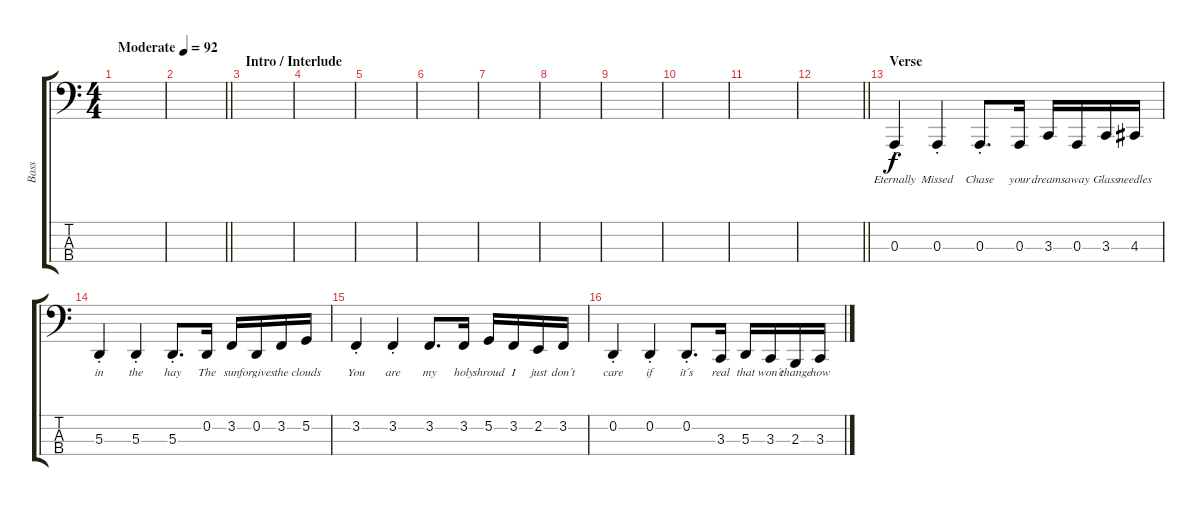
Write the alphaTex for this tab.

\track ("Bass" "Bass") {instrument lead2sawtooth}
\staff {score tabs}
\tuning (G2 D2 A1 E1) {hide}
\ts (4 4)
\tempo (92 "Moderate")
\clef f4
\ks c
|
\barLineRight lightlight
|
\section ("" "Intro / Interlude")
|
|
|
|
|
|
|
|
|
\barLineRight lightlight
|
\section ("" "Verse")
0.3{st}.4{lyrics (0 "Eternally") lyrics (1 "") lyrics (2 "") lyrics (3 "") lyrics (4 "")} 0.3{st}.4{lyrics (0 "Missed") lyrics (1 "") lyrics (2 "") lyrics (3 "") lyrics (4 "")} 0.3{st}.8{d lyrics (0 "Chase") lyrics (1 "") lyrics (2 "") lyrics (3 "") lyrics (4 "")} 0.3.16{lyrics (0 "your") lyrics (1 "") lyrics (2 "") lyrics (3 "") lyrics (4 "")} 3.3.16{lyrics (0 "dreams") lyrics (1 "") lyrics (2 "") lyrics (3 "") lyrics (4 "")} 0.3.16{lyrics (0 "away") lyrics (1 "") lyrics (2 "") lyrics (3 "") lyrics (4 "")} 3.3.16{lyrics (0 "Glass") lyrics (1 "") lyrics (2 "") lyrics (3 "") lyrics (4 "")} 4.3.16{lyrics (0 "needles") lyrics (1 "") lyrics (2 "") lyrics (3 "") lyrics (4 "")} |
5.3{st}.4{lyrics (0 "in") lyrics (1 "") lyrics (2 "") lyrics (3 "") lyrics (4 "")} 5.3{st}.4{lyrics (0 "the") lyrics (1 "") lyrics (2 "") lyrics (3 "") lyrics (4 "")} 5.3{st}.8{d lyrics (0 "hay") lyrics (1 "") lyrics (2 "") lyrics (3 "") lyrics (4 "")} 0.2.16{lyrics (0 "The") lyrics (1 "") lyrics (2 "") lyrics (3 "") lyrics (4 "")} 3.2.16{lyrics (0 "sun") lyrics (1 "") lyrics (2 "") lyrics (3 "") lyrics (4 "")} 0.2.16{lyrics (0 "forgives") lyrics (1 "") lyrics (2 "") lyrics (3 "") lyrics (4 "")} 3.2.16{lyrics (0 "the") lyrics (1 "") lyrics (2 "") lyrics (3 "") lyrics (4 "")} 5.2.16{lyrics (0 "clouds") lyrics (1 "") lyrics (2 "") lyrics (3 "") lyrics (4 "")} |
3.2{st}.4{lyrics (0 "You") lyrics (1 "") lyrics (2 "") lyrics (3 "") lyrics (4 "")} 3.2{st}.4{lyrics (0 "are") lyrics (1 "") lyrics (2 "") lyrics (3 "") lyrics (4 "")} 3.2.8{d lyrics (0 "my") lyrics (1 "") lyrics (2 "") lyrics (3 "") lyrics (4 "")} 3.2.16{lyrics (0 "holy") lyrics (1 "") lyrics (2 "") lyrics (3 "") lyrics (4 "")} 5.2.16{lyrics (0 "shroud") lyrics (1 "") lyrics (2 "") lyrics (3 "") lyrics (4 "")} 3.2.16{lyrics (0 "I") lyrics (1 "") lyrics (2 "") lyrics (3 "") lyrics (4 "")} 2.2.16{lyrics (0 "just") lyrics (1 "") lyrics (2 "") lyrics (3 "") lyrics (4 "")} 3.2.16{lyrics (0 "don´t") lyrics (1 "") lyrics (2 "") lyrics (3 "") lyrics (4 "")} |
0.2{st}.4{lyrics (0 "care") lyrics (1 "") lyrics (2 "") lyrics (3 "") lyrics (4 "")} 0.2{st}.4{lyrics (0 "if") lyrics (1 "") lyrics (2 "") lyrics (3 "") lyrics (4 "")} 0.2{st}.8{d lyrics (0 "it´s") lyrics (1 "") lyrics (2 "") lyrics (3 "") lyrics (4 "")} 3.3.16{lyrics (0 "real") lyrics (1 "") lyrics (2 "") lyrics (3 "") lyrics (4 "")} 5.3.16{lyrics (0 "that") lyrics (1 "") lyrics (2 "") lyrics (3 "") lyrics (4 "")} 3.3.16{lyrics (0 "won´t") lyrics (1 "") lyrics (2 "") lyrics (3 "") lyrics (4 "")} 2.3.16{lyrics (0 "change") lyrics (1 "") lyrics (2 "") lyrics (3 "") lyrics (4 "")} 3.3.16{lyrics (0 "how") lyrics (1 "") lyrics (2 "") lyrics (3 "") lyrics (4 "")}
